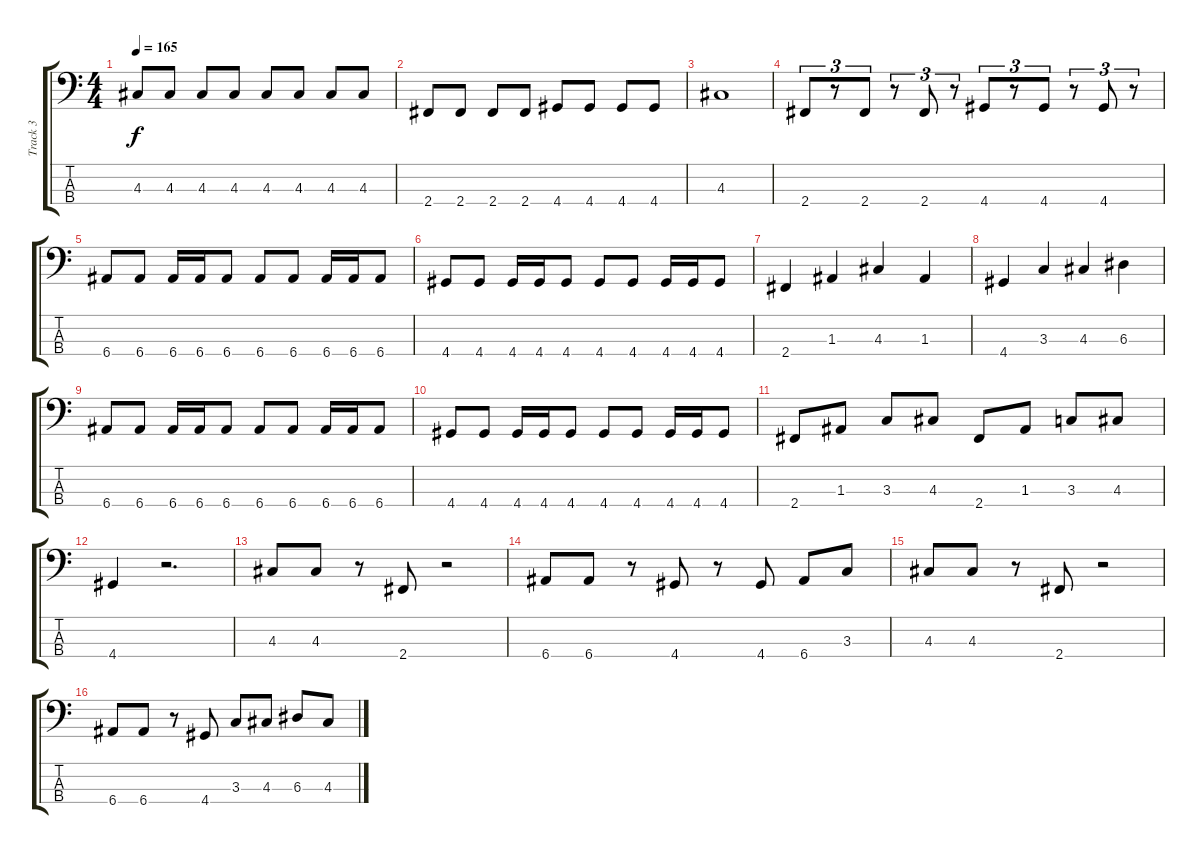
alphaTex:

\track ("Track 3" "Track 3") {instrument electricbasspick}
\staff {score tabs}
\tuning (G2 D2 A1 E1) {hide}
\ts (4 4)
\tempo 165
\clef f4
\ks c
4.3.8{dy f} 4.3.8 4.3.8 4.3.8 4.3.8 4.3.8 4.3.8 4.3.8 |
2.4.8 2.4.8 2.4.8 2.4.8 4.4.8 4.4.8 4.4.8 4.4.8 |
4.3.1 |
2.4.8{tu (3 2)} r.8{tu (3 2)} 2.4.8{tu (3 2)} r.8{tu (3 2)} 2.4.8{tu (3 2)} r.8{tu (3 2)} 4.4.8{tu (3 2)} r.8{tu (3 2)} 4.4.8{tu (3 2)} r.8{tu (3 2)} 4.4.8{tu (3 2)} r.8{tu (3 2)} |
6.4.8 6.4.8 6.4.16 6.4.16 6.4.8 6.4.8 6.4.8 6.4.16 6.4.16 6.4.8 |
4.4.8 4.4.8 4.4.16 4.4.16 4.4.8 4.4.8 4.4.8 4.4.16 4.4.16 4.4.8 |
2.4.4 1.3.4 4.3.4 1.3.4 |
4.4.4 3.3.4 4.3.4 6.3.4 |
6.4.8 6.4.8 6.4.16 6.4.16 6.4.8 6.4.8 6.4.8 6.4.16 6.4.16 6.4.8 |
4.4.8 4.4.8 4.4.16 4.4.16 4.4.8 4.4.8 4.4.8 4.4.16 4.4.16 4.4.8 |
2.4.8 1.3.8 3.3.8 4.3.8 2.4.8 1.3.8 3.3.8 4.3.8 |
4.4.4 r.2{d} |
4.3.8 4.3.8 r.8 2.4.8 r.2 |
6.4.8 6.4.8 r.8 4.4.8 r.8 4.4.8 6.4.8 3.3.8 |
4.3.8 4.3.8 r.8 2.4.8 r.2 |
6.4.8 6.4.8 r.8 4.4.8 3.3.8 4.3.8 6.3.8 4.3.8
